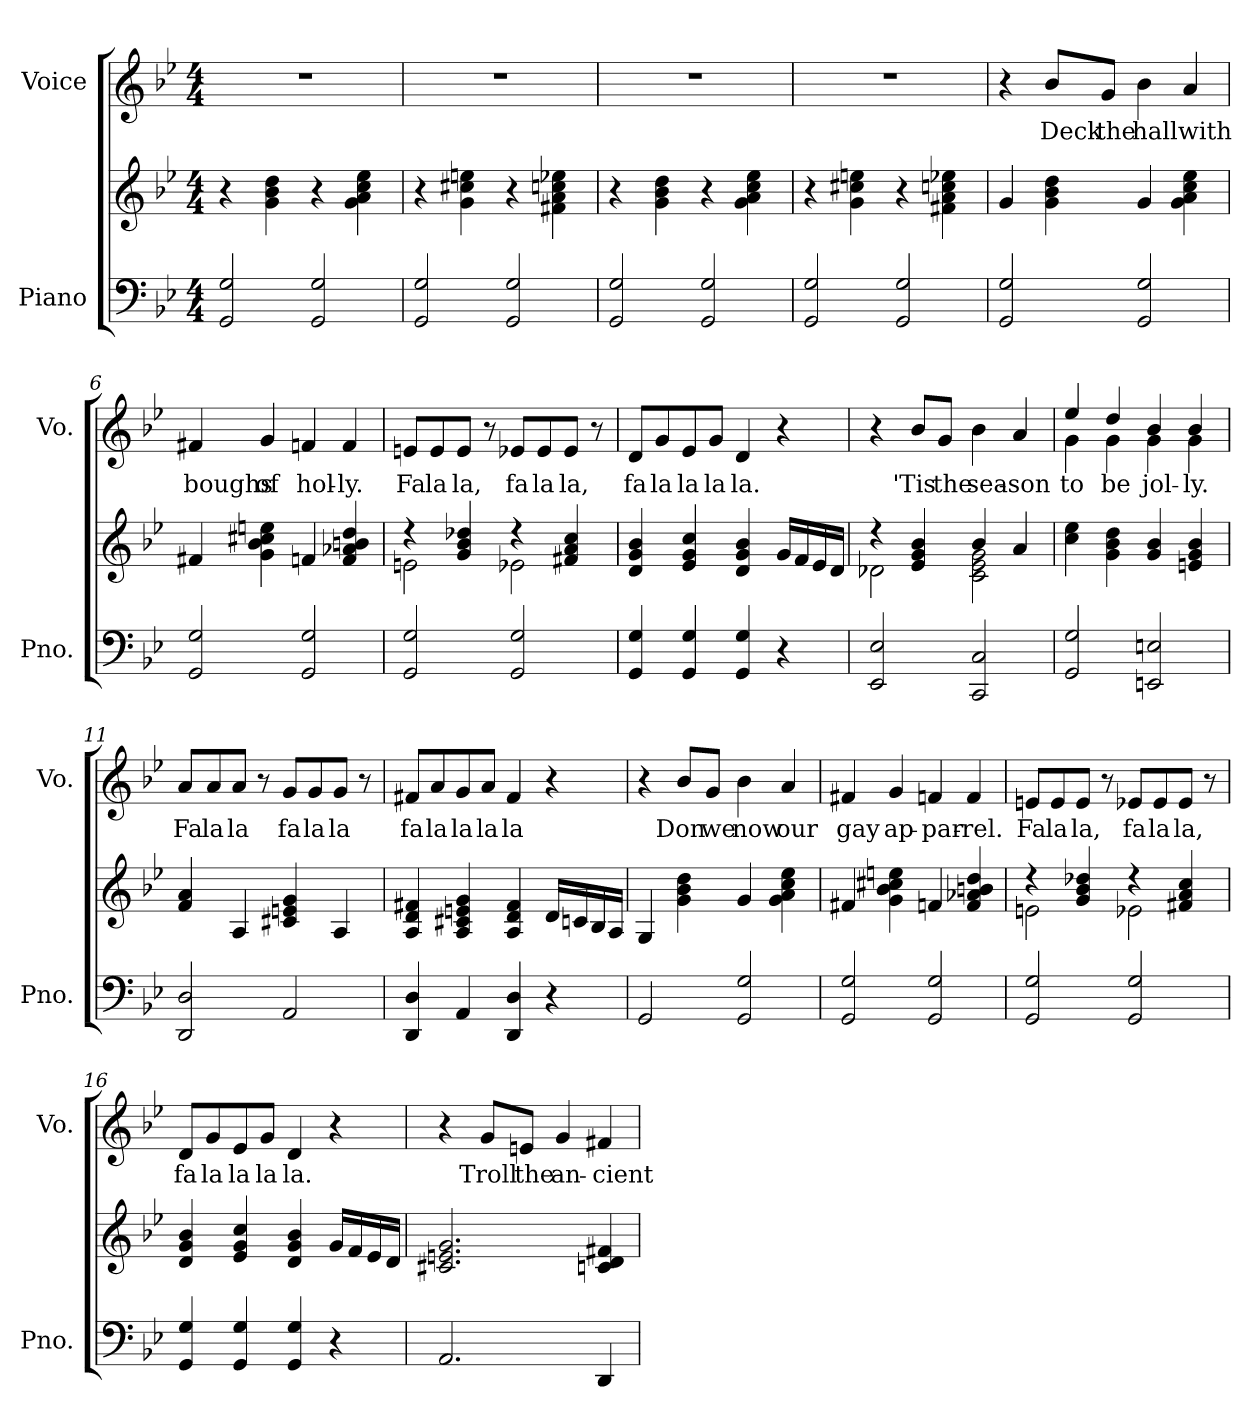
**kern	**kern	**kern	**text
*part2	*part2	*part1	*part1
*staff3	*staff2	*staff1	*staff1
*I"Piano	*	*I"Voice	*
*I'Pno.	*	*I'Vo.	*
*clefF4	*clefG2	*clefG2	*
*k[b-e-]	*k[b-e-]	*k[b-e-]	*
*B-:	*B-:	*B-:	*
*M4/4	*M4/4	*M4/4	*
=1	=1	=1	=1
2GG/ 2G/	4r	1r	.
.	4g\ 4b-\ 4dd\	.	.
2GG/ 2G/	4r	.	.
.	4g\ 4a\ 4cc\ 4ee-\	.	.
=2	=2	=2	=2
2GG/ 2G/	4r	1r	.
.	4g\ 4cc#X\ 4een\	.	.
2GG/ 2G/	4r	.	.
.	4f#X\ 4a\ 4ccn\ 4ee-X\	.	.
=3	=3	=3	=3
2GG/ 2G/	4r	1r	.
.	4g\ 4b-\ 4dd\	.	.
2GG/ 2G/	4r	.	.
.	4g\ 4a\ 4cc\ 4ee-\	.	.
=4	=4	=4	=4
2GG/ 2G/	4r	1r	.
.	4g\ 4cc#X\ 4een\	.	.
2GG/ 2G/	4r	.	.
.	4f#X\ 4a\ 4ccn\ 4ee-X\	.	.
=5	=5	=5	=5
2GG/ 2G/	4g/	4r	.
.	4g\ 4b-\ 4dd\	8b-/L	Deck
.	.	8g/J	the
2GG/ 2G/	4g/	4b-\	hall
.	4g\ 4a\ 4cc\ 4ee-\	4a/	with
!!LO:LB:g=z
=6	=6	=6	=6
2GG/ 2G/	4f#X/	4f#X/	boughs
.	4g\ 4b-\ 4cc#X\ 4een\	4g/	of
2GG/ 2G/	4fn/	4fn/	hol-
.	4f/ 4a-X/ 4bn/ 4dd/	4f/	ly.
=7	=7	=7	=7
*	*^	*	*
2GG/ 2G/	4r	2en\	8en/L	Fa
.	.	.	8e/	la
.	4g/ 4b-/ 4dd-X/	.	8e/J	la,
.	.	.	8r	.
2GG/ 2G/	4r	2e-X\	8e-X/L	fa
.	.	.	8e-/	la
.	4f#X/ 4a/ 4cc/	.	8e-/J	la,
.	.	.	8r	.
*	*v	*v	*	*
=8	=8	=8	=8
4GG/ 4G/	4d/ 4g/ 4b-/	8d/L	fa
.	.	8g/	la
4GG/ 4G/	4e-/ 4g/ 4cc/	8e-/	la
.	.	8g/J	la
4GG/ 4G/	4d/ 4g/ 4b-/	4d/	la.
4r	16g/LL	4r	.
.	16f/	.	.
.	16e-/	.	.
.	16d/JJ	.	.
!!LO:LB:g=z
=9	=9	=9	=9
*	*^	*	*
2EE-/ 2E-/	4r	2d-X\	4r	.
.	4e-/ 4g/ 4b-/	.	8b-/L	'Tis
.	.	.	8g/J	the
2CC/ 2C/	4b-/	2c\ 2e-\ 2g\	4b-\	sea-
.	4a/	.	4a/	-son
*	*v	*v	*	*
=10	=10	=10	=10
*	*	*^	*
2GG/ 2G/	4cc\ 4ee-\	4ee-/	4g\	to
.	4g\ 4b-\ 4dd\	4dd/	4g\	be
2EEn/ 2En/	4g/ 4b-/	4b-/	4g\	jol-
.	4en/ 4g/ 4b-/	4b-/	4g\	ly.
*	*	*v	*v	*
=11	=11	=11	=11
2DD/ 2D/	4f/ 4a/	8a/L	Fa
.	.	8a/	la
.	4A/	8a/J	la
.	.	8r	.
2AA/	4c#X/ 4en/ 4g/	8g/L	fa
.	.	8g/	la
.	4A/	8g/J	la
.	.	8r	.
=12	=12	=12	=12
4DD/ 4D/	4A/ 4d/ 4f#X/	8f#X/L	fa
.	.	8a/	la
4AA/	4A/ 4c#X/ 4en/ 4g/	8g/	la
.	.	8a/J	la
4DD/ 4D/	4A/ 4d/ 4f#/	4f#/	la
4r	16d/LL	4r	.
.	16cn/	.	.
.	16B-/	.	.
.	16A/JJ	.	.
!!LO:PB:g=z
=13	=13	=13	=13
2GG/	4G/	4r	.
.	4g\ 4b-\ 4dd\	8b-/L	Don
.	.	8g/J	we
2GG/ 2G/	4g/	4b-\	now
.	4g\ 4a\ 4cc\ 4ee-\	4a/	our
=14	=14	=14	=14
2GG/ 2G/	4f#X/	4f#X/	gay
.	4g\ 4b-\ 4cc#X\ 4een\	4g/	ap-
2GG/ 2G/	4fn/	4fn/	-par-
.	4f/ 4a-X/ 4bn/ 4dd/	4f/	-rel.
=15	=15	=15	=15
*	*^	*	*
2GG/ 2G/	4r	2en\	8en/L	Fa
.	.	.	8e/	la
.	4g/ 4b-/ 4dd-X/	.	8e/J	la,
.	.	.	8r	.
2GG/ 2G/	4r	2e-X\	8e-X/L	fa
.	.	.	8e-/	la
.	4f#X/ 4a/ 4cc/	.	8e-/J	la,
.	.	.	8r	.
*	*v	*v	*	*
!!LO:LB:g=z
=16	=16	=16	=16
4GG/ 4G/	4d/ 4g/ 4b-/	8d/L	fa
.	.	8g/	la
4GG/ 4G/	4e-/ 4g/ 4cc/	8e-/	la
.	.	8g/J	la
4GG/ 4G/	4d/ 4g/ 4b-/	4d/	la.
4r	16g/LL	4r	.
.	16f/	.	.
.	16e-/	.	.
.	16d/JJ	.	.
=17	=17	=17	=17
2.AA/	2.c#X/ 2.en/ 2.g/	4r	.
.	.	8g/L	Troll
.	.	8en/J	the
.	.	4g/	an-
4DD/	4cn/ 4d/ 4f#X/	4f#X/	-cient
=	=	=	=
*-	*-	*-	*-
